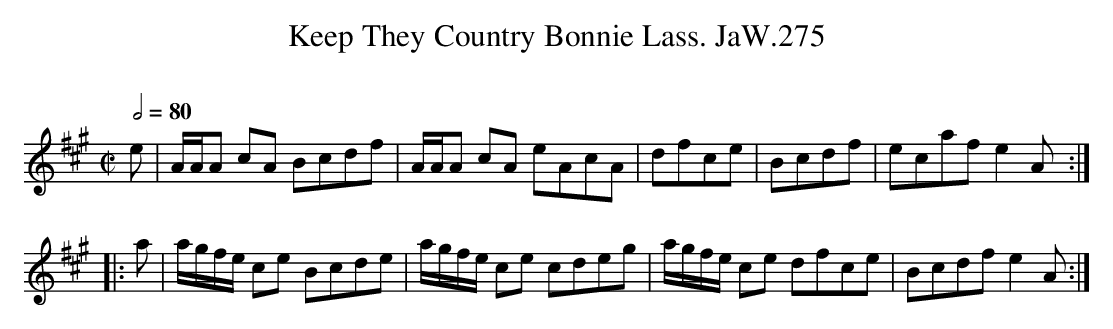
X:1
T:Keep They Country Bonnie Lass. JaW.275
M:C|
L:1/8
Q:1/2=80
O:
K:A
e|A/A/A cA Bcdf|A/A/A cA eAcA|dfce|Bcdf|ecaf e2A:|
|:a|a/g/f/e/ ce Bcde|a/g/f/e/ ce cdeg|a/g/f/e/ ce dfce|Bcdf e2A:|
